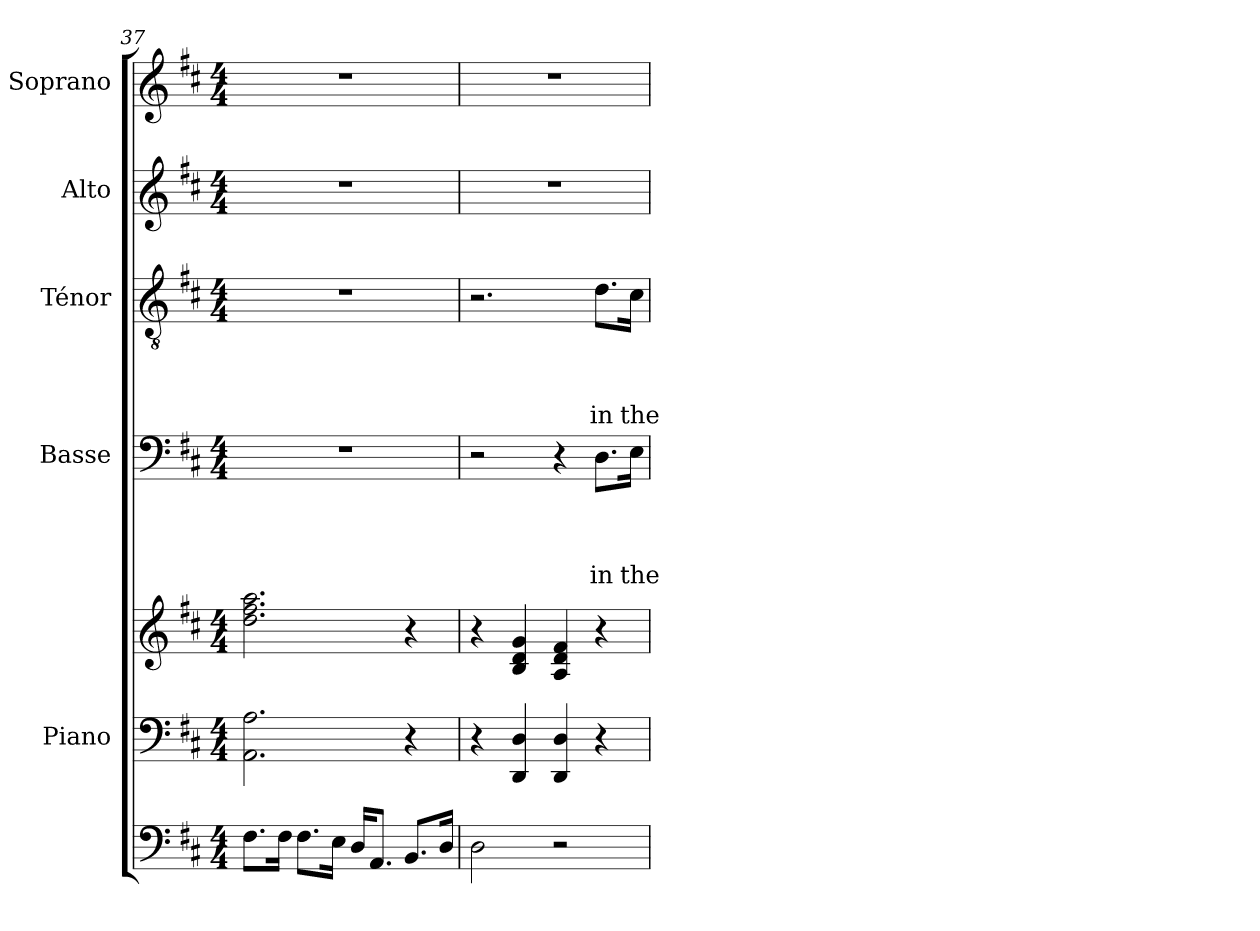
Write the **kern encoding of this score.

**kern	**kern	**kern	**kern	**text	**text	**text	**text	**kern	**text	**text	**text	**text	**kern	**kern
*part6	*part5	*part5	*part4	*part4	*part4	*part4	*part4	*part3	*part3	*part3	*part3	*part3	*part2	*part1
*staff7	*staff6	*staff5	*staff4	*staff4	*staff4	*staff4	*staff4	*staff3	*staff3	*staff3	*staff3	*staff3	*staff2	*staff1
*	*I"Piano	*	*I"Basse	*	*	*	*	*I"Ténor	*	*	*	*	*I"Alto	*I"Soprano
*	*I'Pno	*	*I'Ba.	*	*	*	*	*I'T	*	*	*	*	*I'A	*I'S
!!LO:PB:g=z
*clefF4	*clefF4	*clefG2	*clefF4	*	*	*	*	*clefGv2	*	*	*	*	*clefG2	*clefG2
*k[f#c#]	*k[f#c#]	*k[f#c#]	*k[f#c#]	*	*	*	*	*k[f#c#]	*	*	*	*	*k[f#c#]	*k[f#c#]
*D:	*D:	*D:	*D:	*	*	*	*	*D:	*	*	*	*	*D:	*D:
*M4/4	*M4/4	*M4/4	*M4/4	*	*	*	*	*M4/4	*	*	*	*	*M4/4	*M4/4
=37	=37	=37	=37	=37	=37	=37	=37	=37	=37	=37	=37	=37	=37	=37
8.F#\L	2.AA\ 2.A\	2.dd\ 2.ff#\ 2.aa\	1r	.	.	.	.	1r	.	.	.	.	1r	1r
16F#\Jk	.	.	.	.	.	.	.	.	.	.	.	.	.	.
8.F#\L	.	.	.	.	.	.	.	.	.	.	.	.	.	.
16E\Jk	.	.	.	.	.	.	.	.	.	.	.	.	.	.
16D/KL	.	.	.	.	.	.	.	.	.	.	.	.	.	.
8.AA/J	.	.	.	.	.	.	.	.	.	.	.	.	.	.
8.BB/L	4r	4r	.	.	.	.	.	.	.	.	.	.	.	.
16D/Jk	.	.	.	.	.	.	.	.	.	.	.	.	.	.
=38	=38	=38	=38	=38	=38	=38	=38	=38	=38	=38	=38	=38	=38	=38
2D\	4r	4r	2r	.	.	.	.	2.r	.	.	.	.	1r	1r
.	4DD/ 4D/	4B/ 4d/ 4g/	.	.	.	.	.	.	.	.	.	.	.	.
2r	4DD/ 4D/	4A/ 4d/ 4f#/	4r	.	.	.	.	.	.	.	.	.	.	.
!	!	!	!	!	!	!	!LO:LY:b	!	!	!	!	!	!	!
!	!	!	!	!	!	!	!	!	!	!	!	!LO:LY:b	!	!
.	4r	4r	8.D\L	.	.	.	in	8.d\L	.	.	.	in	.	.
!	!	!	!	!	!	!	!LO:LY:b	!	!	!	!	!	!	!
!	!	!	!	!	!	!	!	!	!	!	!	!LO:LY:b	!	!
.	.	.	16E\Jk	.	.	.	the	16c#\Jk	.	.	.	the	.	.
=	=	=	=	=	=	=	=	=	=	=	=	=	=	=
*-	*-	*-	*-	*-	*-	*-	*-	*-	*-	*-	*-	*-	*-	*-
